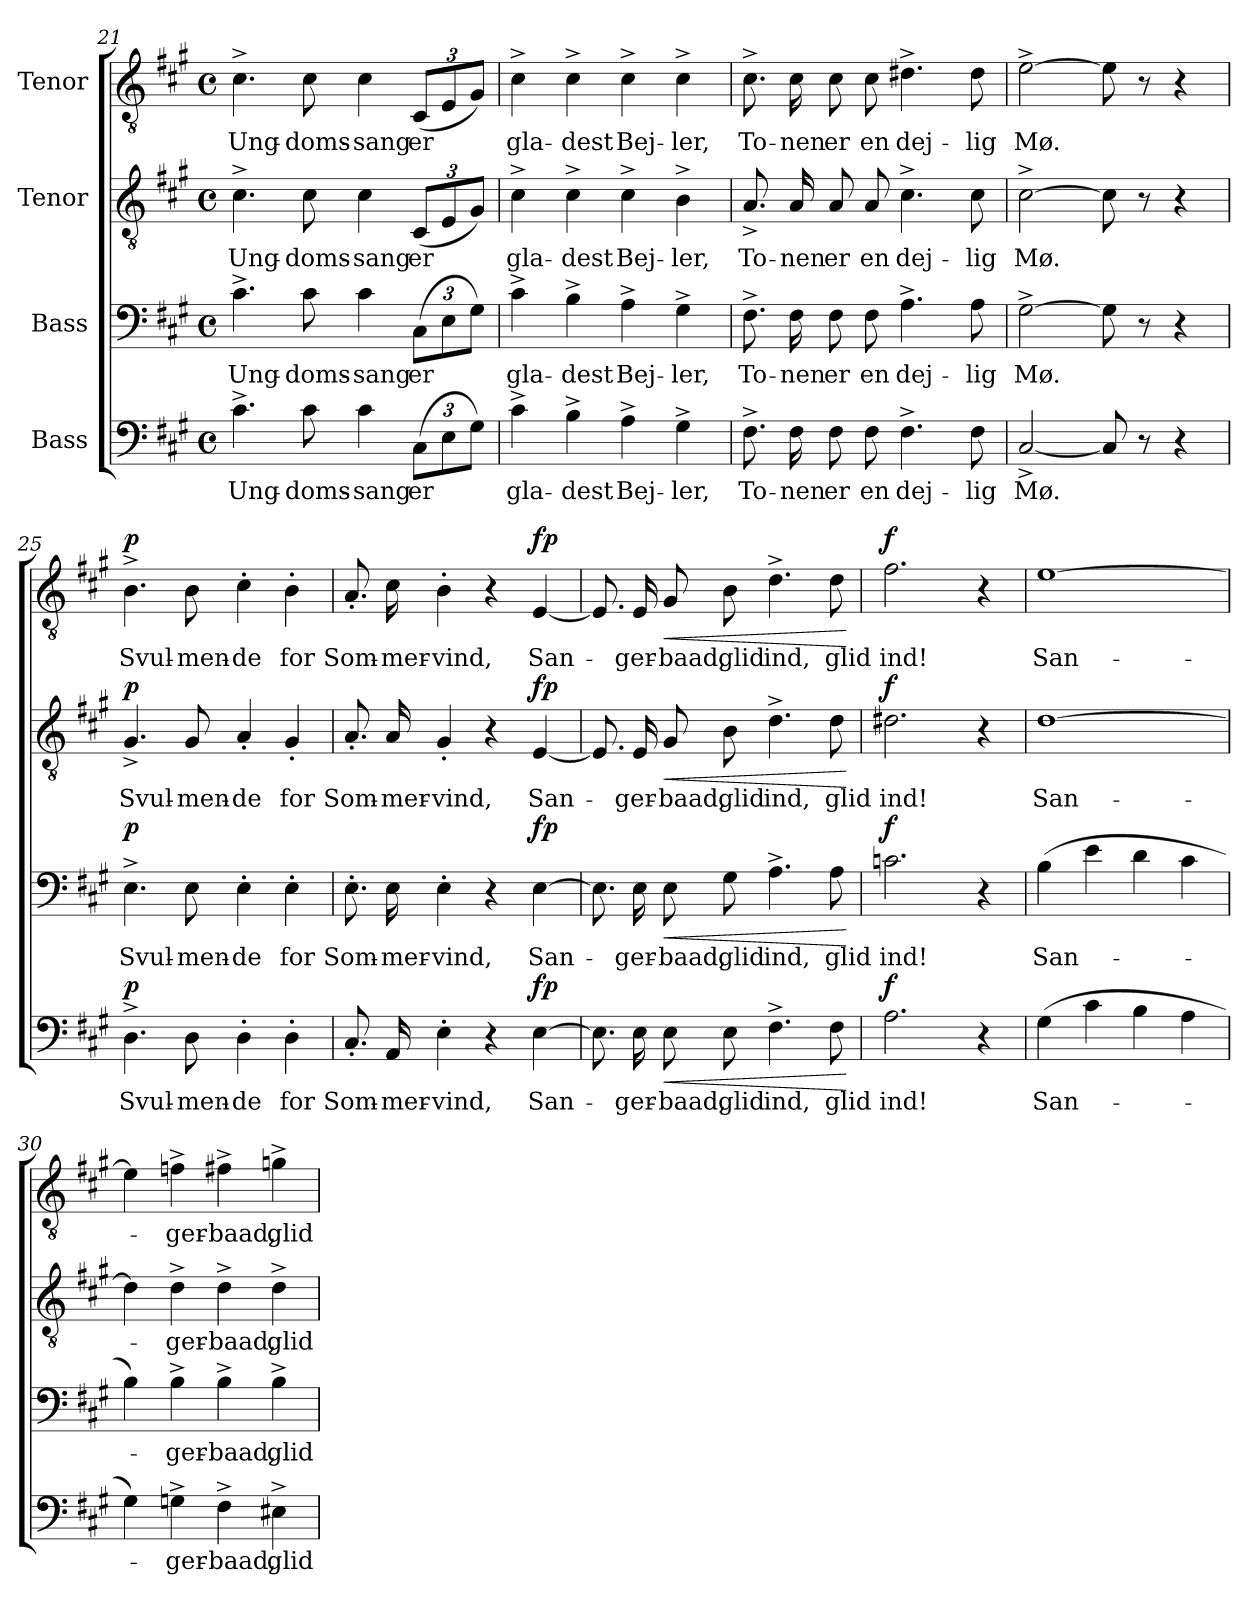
**kern	**text	**dynam	**kern	**text	**dynam	**kern	**text	**dynam	**kern	**text	**dynam
*part4	*part4	*part4	*part3	*part3	*part3	*part2	*part2	*part2	*part1	*part1	*part1
*staff4	*staff4	*staff4	*staff3	*staff3	*staff3	*staff2	*staff2	*staff2	*staff1	*staff1	*staff1
*I"Bass	*	*	*I"Bass	*	*	*I"Tenor	*	*	*I"Tenor	*	*
*clefF4	*	*	*clefF4	*	*	*clefGv2	*	*	*clefGv2	*	*
*k[f#c#g#]	*	*	*k[f#c#g#]	*	*	*k[f#c#g#]	*	*	*k[f#c#g#]	*	*
*M4/4	*	*	*M4/4	*	*	*M4/4	*	*	*M4/4	*	*
*met(c)	*	*	*met(c)	*	*	*met(c)	*	*	*met(c)	*	*
=21	=21	=21	=21	=21	=21	=21	=21	=21	=21	=21	=21
4.c#^\	Ung-	.	4.c#^\	Ung-	.	4.c#^\	Ung-	.	4.c#^\	Ung-	.
8c#\	-doms-	.	8c#\	-doms-	.	8c#\	-doms-	.	8c#\	-doms-	.
4c#\	-sang	.	4c#\	-sang	.	4c#\	-sang	.	4c#\	-sang	.
*Xbrackettup	*	*	*Xbrackettup	*	*	*Xbrackettup	*	*	*Xbrackettup	*	*
(12C#\L	er	.	(12C#\L	er	.	(12C#/L	er	.	(12C#/L	er	.
12E\	.	.	12E\	.	.	12E/	.	.	12E/	.	.
12G#\J)	.	.	12G#\J)	.	.	12G#/J)	.	.	12G#/J)	.	.
!!LO:LB:g=z
=22	=22	=22	=22	=22	=22	=22	=22	=22	=22	=22	=22
4c#^\	gla-	.	4c#^\	gla-	.	4c#^\	gla-	.	4c#^\	gla-	.
4B^\	-dest	.	4B^\	-dest	.	4c#^\	-dest	.	4c#^\	-dest	.
4A^\	Bej-	.	4A^\	Bej-	.	4c#^\	Bej-	.	4c#^\	Bej-	.
4G#^\	-ler,	.	4G#^\	-ler,	.	4B^\	-ler,	.	4c#^\	-ler,	.
=23	=23	=23	=23	=23	=23	=23	=23	=23	=23	=23	=23
8.F#^\	To-	.	8.F#^\	To-	.	8.A^/	To-	.	8.c#^\	To-	.
16F#\	-nen	.	16F#\	-nen	.	16A/	-nen	.	16c#\	-nen	.
8F#\	er	.	8F#\	er	.	8A/	er	.	8c#\	er	.
8F#\	en	.	8F#\	en	.	8A/	en	.	8c#\	en	.
4.F#^\	dej-	.	4.A^\	dej-	.	4.c#^\	dej-	.	4.d#X^\	dej-	.
8F#\	-lig	.	8A\	-lig	.	8c#\	-lig	.	8d#\	-lig	.
=24	=24	=24	=24	=24	=24	=24	=24	=24	=24	=24	=24
[2C#^/	Mø.	.	[2G#^\	Mø.	.	[2c#^\	Mø.	.	[2e^\	Mø.	.
8C#/]	.	.	8G#\]	.	.	8c#\]	.	.	8e\]	.	.
8r	.	.	8r	.	.	8r	.	.	8r	.	.
4r	.	.	4r	.	.	4r	.	.	4r	.	.
=25	=25	=25	=25	=25	=25	=25	=25	=25	=25	=25	=25
!	!	!LO:DY:a	!	!	!LO:DY:a	!	!	!LO:DY:a	!	!	!LO:DY:a
4.D^\	Svul-	p	4.E^\	Svul-	p	4.G#^/	Svul-	p	4.B^\	Svul-	p
8D\	-men-	.	8E\	-men-	.	8G#/	-men-	.	8B\	-men-	.
4D'\	-de	.	4E'\	-de	.	4A'/	-de	.	4c#'\	-de	.
4D'\	for	.	4E'\	for	.	4G#'/	for	.	4B'\	for	.
=26	=26	=26	=26	=26	=26	=26	=26	=26	=26	=26	=26
8.C#'/	Som-	.	8.E'\	Som-	.	8.A'/	Som-	.	8.A'/	Som-	.
16AA/	-mer-	.	16E\	-mer-	.	16A/	-mer-	.	16c#\	-mer-	.
4E'\	-vind,	.	4E'\	-vind,	.	4G#'/	-vind,	.	4B'\	-vind,	.
4r	.	.	4r	.	.	4r	.	.	4r	.	.
!	!	!LO:DY:a	!	!	!LO:DY:a	!	!	!LO:DY:a	!	!	!LO:DY:a
[4E\	San-	fp	[4E\	San-	fp	[4E/	San-	fp	[4E/	San-	fp
!!LO:LB:g=z
=27	=27	=27	=27	=27	=27	=27	=27	=27	=27	=27	=27
8.E\]	.	.	8.E\]	.	.	8.E/]	.	.	8.E/]	.	.
16E\	-ger-	.	16E\	-ger-	.	16E/	-ger-	.	16E/	-ger-	.
!	!	!LO:HP:b	!	!	!LO:HP:b	!	!	!LO:HP:b	!	!	!LO:HP:b
8E\	-baad,	<	8E\	-baad,	<	8G#/	-baad,	<	8G#/	-baad,	<
8E\	glid	.	8G#\	glid	.	8B\	glid	.	8B\	glid	.
4.F#^\	ind,	.	4.A^\	ind,	.	4.d^\	ind,	.	4.d^\	ind,	.
8F#\	glid	.	8A\	glid	.	8d\	glid	.	8d\	glid	.
.	.	[	.	.	[	.	.	[	.	.	[
=28	=28	=28	=28	=28	=28	=28	=28	=28	=28	=28	=28
!	!	!LO:DY:a	!	!	!LO:DY:a	!	!	!LO:DY:a	!	!	!LO:DY:a
2.A\	ind!	f	2.cn\	ind!	f	2.d#X\	ind!	f	2.f#\	ind!	f
4r	.	.	4r	.	.	4r	.	.	4r	.	.
=29	=29	=29	=29	=29	=29	=29	=29	=29	=29	=29	=29
(4G#\	San-	.	(4B\	San-	.	[1d	San-	.	[1e	San-	.
4c#\	.	.	4e\	.	.	.	.	.	.	.	.
4B\	.	.	4d\	.	.	.	.	.	.	.	.
4A\	.	.	4c#\	.	.	.	.	.	.	.	.
=30	=30	=30	=30	=30	=30	=30	=30	=30	=30	=30	=30
4G#\)	.	.	4B\)	.	.	4d\]	.	.	4e\]	.	.
4Gn^\	-ger-	.	4B^\	-ger-	.	4d^\	-ger-	.	4fn^\	-ger-	.
4F#^\	-baad,	.	4B^\	-baad,	.	4d^\	-baad,	.	4f#X^\	-baad,	.
4E#X^\	glid	.	4B^\	glid	.	4d^\	glid	.	4gn^\	glid	.
=	=	=	=	=	=	=	=	=	=	=	=
*-	*-	*-	*-	*-	*-	*-	*-	*-	*-	*-	*-
